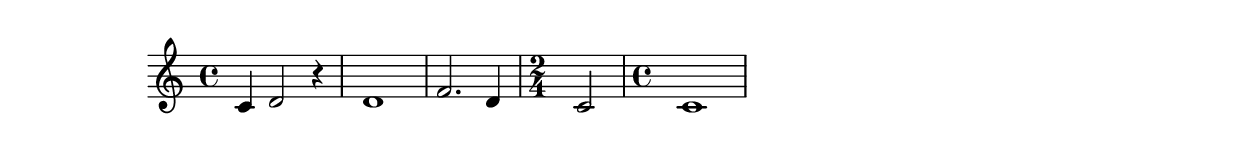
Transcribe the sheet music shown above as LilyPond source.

\version "2.18.2"

\score {
  \relative c'{
    c4 d2 r4
    d1
    f2. d4
    \time 2/4 c2
    \time 4/4 c1
  }
  \layout {}
}
